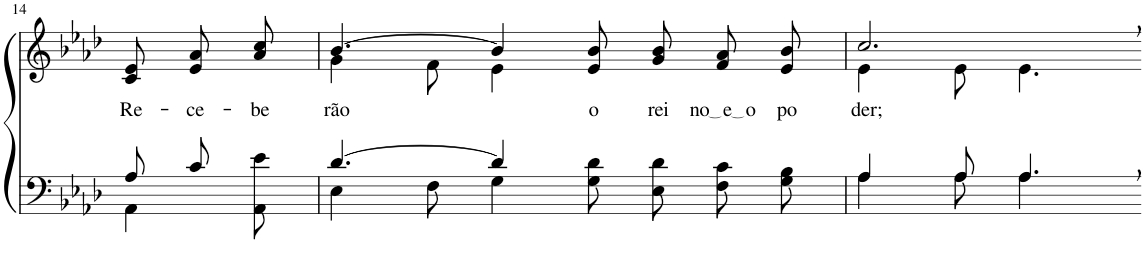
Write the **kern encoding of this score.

**kern	**kern	**text
*part2	*part1	*part1
*staff2	*staff1	*staff1
*I"Parte III e IV	*I"Parte I e II	*
!!LO:PB:g=z
*clefF4	*clefG2	*
*k[b-e-a-d-]	*k[b-e-a-d-]	*
*M9/8	*M9/8	*
=14	=14	=14
*^	*	*
!	!	!	!LO:LY:b
8A-/L	4AA-\	8c/ 8e-/L	Re-
!	!	!	!LO:LY:b
8c/J	.	8e-/ 8a-/	-ce-
!	!	!	!LO:LY:b
8ryy	8AA-\ 8e-\	8a-/ 8cc/J	-be-
=15	=15	=15	=15
*	*	*^	*
!	!	!	!	!LO:LY:b
[4.d-/	4E-\	[4.b-/	4g\	-rão
.	8F\	.	8f\	.
4d-/]	4G\	4b-/]	4e-\	.
!	!	!	!	!LO:LY:b
2ryy	8G\ 8d-\	8e-/ 8b-/	2ryy	o
!	!	!	!	!LO:LY:b
.	8E-\ 8d-\L	8g/ 8b-/L	.	rei
!	!	!	!	!LO:LY:b
.	8F\ 8c\	8f/ 8a-/	.	no e o
!	!	!	!	!LO:LY:b
.	8G\ 8B-\J	8e-/ 8b-/J	.	po-
=16	=16	=16	=16	=16
!	!	!	!	!LO:LY:b
4A-/	4A-\	2.cc,/	4e-\	-der;
8A-/	8A-\	.	8e-\	.
4.A-,/	4.A-\	.	4.e-\	.
*v	*v	*	*	*
*	*v	*v	*
=-	=-	=-
*-	*-	*-
